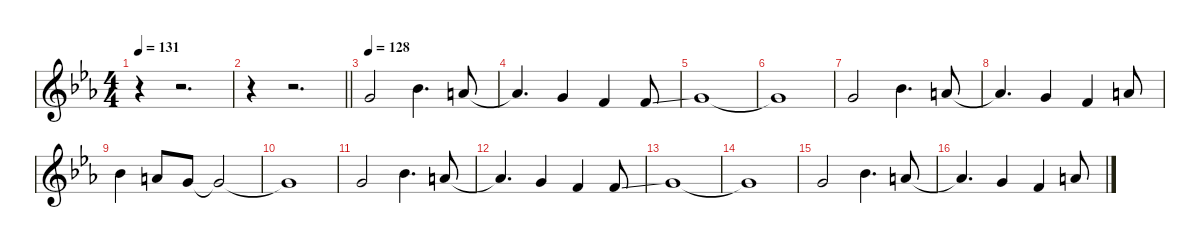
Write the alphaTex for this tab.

\defaultSystemsLayout 4
\hideDynamics
\bracketExtendMode nobrackets
\singleTrackTrackNamePolicy hidden
\multiTrackTrackNamePolicy hidden
\firstSystemTrackNameMode fullname
\firstSystemTrackNameOrientation horizontal
\otherSystemsTrackNameOrientation horizontal
\track ("Vocals" "led.synth.") {instrument lead2sawtooth}
\staff {score}
\tuning (E4 C4 G3 C3 G2 C2)
\ts (4 4)
\tempo 131
\clef g2
\ks cminor
r.4{dy f} r.2{d} |
\barLineRight lightlight
r.4 r.2{d} |
\tempo 128
3.1{acc forcenatural}.2 6.1{acc b}.4{d} 5.1{acc forcenatural}.8 |
5.1{t acc forcenatural}.4{d} 3.1{acc forcenatural}.4 1.1{acc forcenatural}.4 1.1{ss acc forcenatural}.8 |
3.1{acc forcenatural}.1 |
3.1{t acc forcenatural}.1 |
3.1{acc forcenatural}.2 6.1{acc b}.4{d} 5.1{acc forcenatural}.8 |
5.1{t acc forcenatural}.4{d} 3.1{acc forcenatural}.4 1.1{acc forcenatural}.4 5.1{acc forcenatural}.8 |
6.1{acc b}.4 5.1{acc forcenatural}.8 3.1{acc forcenatural}.8 3.1{t acc forcenatural}.2 |
3.1{t acc forcenatural}.1 |
3.1{acc forcenatural}.2 6.1{acc b}.4{d} 5.1{acc forcenatural}.8 |
5.1{t acc forcenatural}.4{d} 3.1{acc forcenatural}.4 1.1{acc forcenatural}.4 1.1{ss acc forcenatural}.8 |
3.1{acc forcenatural}.1 |
3.1{t acc forcenatural}.1 |
3.1{acc forcenatural}.2 6.1{acc b}.4{d} 5.1{acc forcenatural}.8 |
5.1{t acc forcenatural}.4{d} 3.1{acc forcenatural}.4 1.1{acc forcenatural}.4 5.1{acc forcenatural}.8
